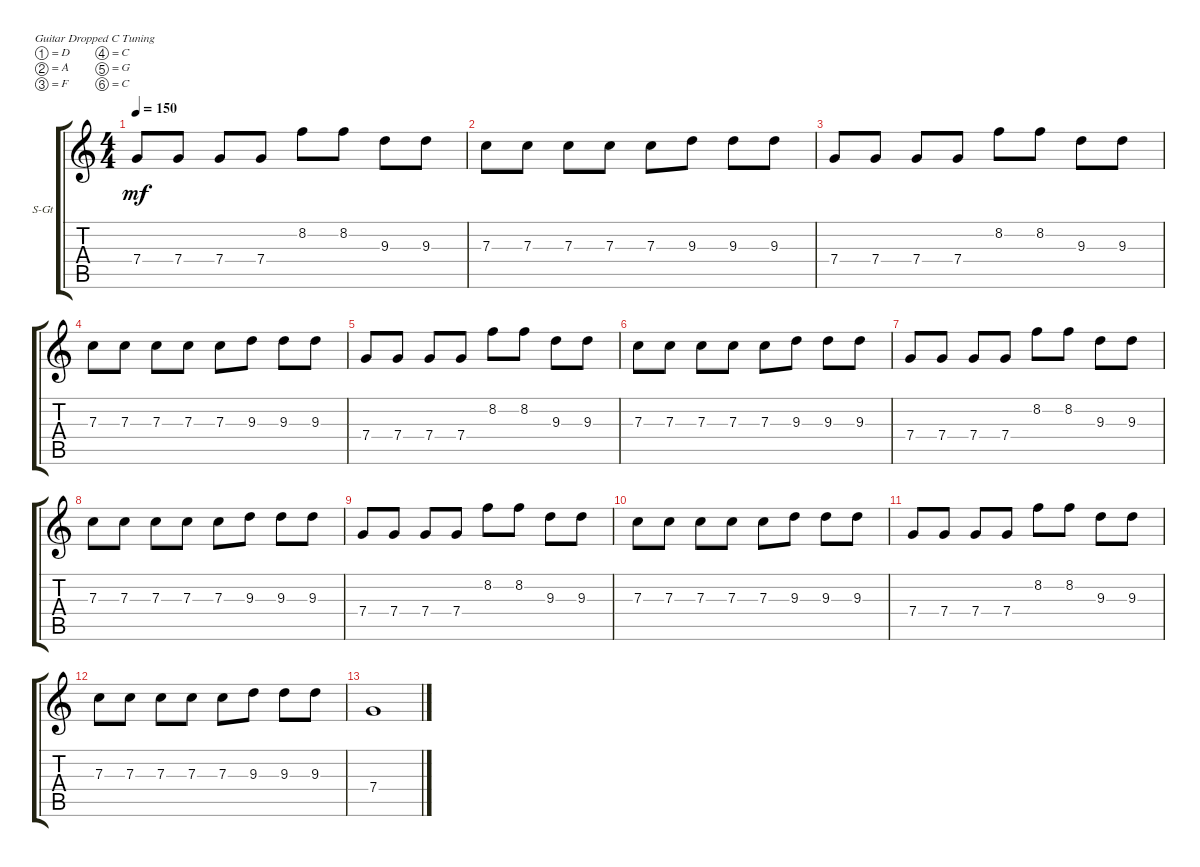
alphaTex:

\defaultSystemsLayout 4
\bracketExtendMode groupsimilarinstruments
\firstSystemTrackNameOrientation horizontal
\otherSystemsTrackNameOrientation horizontal
\track ("Steel Guitar" "S-Gt") {instrument acousticguitarsteel}
\staff {score tabs}
\tuning (D4 A3 F3 C3 G2 C2)
\ts (4 4)
\tempo 150
\clef g2
\ks c
7.4.8{dy mf} 7.4.8 7.4.8 7.4.8 8.2.8 8.2.8 9.3.8 9.3.8 |
7.3.8 7.3.8 7.3.8 7.3.8 7.3.8 9.3.8 9.3.8 9.3.8 |
7.4.8 7.4.8 7.4.8 7.4.8 8.2.8 8.2.8 9.3.8 9.3.8 |
7.3.8 7.3.8 7.3.8 7.3.8 7.3.8 9.3.8 9.3.8 9.3.8 |
7.4.8 7.4.8 7.4.8 7.4.8 8.2.8 8.2.8 9.3.8 9.3.8 |
7.3.8 7.3.8 7.3.8 7.3.8 7.3.8 9.3.8 9.3.8 9.3.8 |
7.4.8 7.4.8 7.4.8 7.4.8 8.2.8 8.2.8 9.3.8 9.3.8 |
7.3.8 7.3.8 7.3.8 7.3.8 7.3.8 9.3.8 9.3.8 9.3.8 |
7.4.8 7.4.8 7.4.8 7.4.8 8.2.8 8.2.8 9.3.8 9.3.8 |
7.3.8 7.3.8 7.3.8 7.3.8 7.3.8 9.3.8 9.3.8 9.3.8 |
7.4.8 7.4.8 7.4.8 7.4.8 8.2.8 8.2.8 9.3.8 9.3.8 |
7.3.8 7.3.8 7.3.8 7.3.8 7.3.8 9.3.8 9.3.8 9.3.8 |
7.4.1
